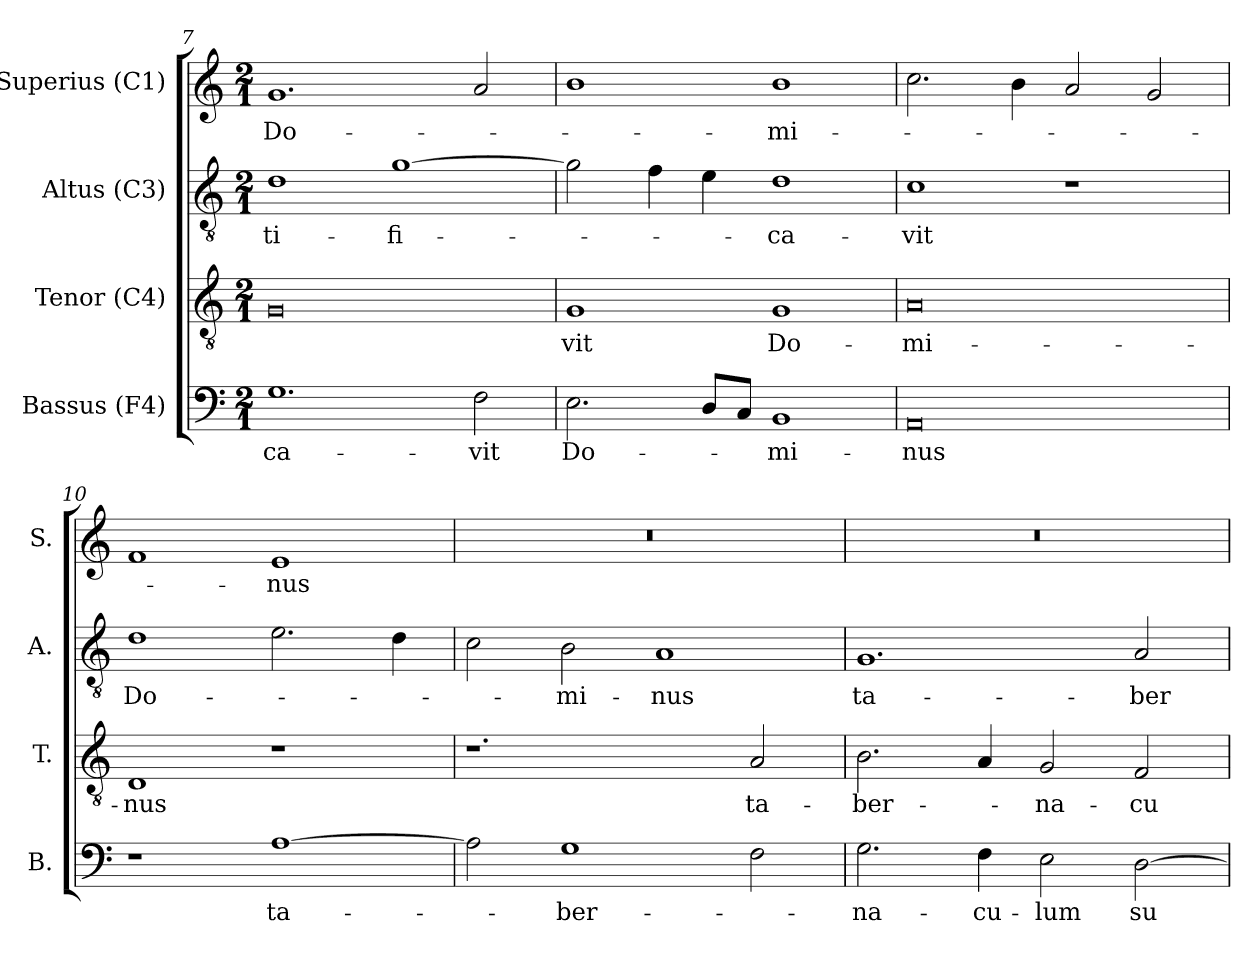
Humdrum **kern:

**kern	**text	**kern	**text	**kern	**text	**kern	**text
*part4	*part4	*part3	*part3	*part2	*part2	*part1	*part1
*staff4	*staff4	*staff3	*staff3	*staff2	*staff2	*staff1	*staff1
*I"Bassus (F4)	*	*I"Tenor (C4)	*	*I"Altus (C3)	*	*I"Superius (C1)	*
*I'B.	*	*I'T.	*	*I'A.	*	*I'S.	*
*clefF4	*	*clefGv2	*	*clefGv2	*	*clefG2	*
*	*	*ITrd7c12	*	*ITrd7c12	*	*	*
*k[]	*	*k[]	*	*k[]	*	*k[]	*
*C:	*	*C:	*	*C:	*	*C:	*
*M2/1	*	*M2/1	*	*M2/1	*	*M2/1	*
=7	=7	=7	=7	=7	=7	=7	=7
!	!LO:LY:b:color=#000000	!	!	!	!	!	!
!	!	!	!	!	!LO:LY:b:color=#000000	!	!
!	!	!	!	!	!	!	!LO:LY:b:color=#000000
1.Gi	-ca-	0GGi	.	1Di	-ti-	1.gi	Do-
!	!	!	!	!	!LO:LY:b:color=#000000	!	!
.	.	.	.	[1Gi	-fi-	.	.
!	!LO:LY:b:color=#000000	!	!	!	!	!	!
2Fi\	-vit	.	.	.	.	2ai/	.
=8	=8	=8	=8	=8	=8	=8	=8
!	!LO:LY:b:color=#000000	!	!	!	!	!	!
!	!	!	!LO:LY:b:color=#000000	!	!	!	!
2.Ei\	Do-	1GGi	-vit	2Gi\]	.	1bi	.
.	.	.	.	4Fi\	.	.	.
8Di/L	.	.	.	4Ei\	.	.	.
8Ci/J	.	.	.	.	.	.	.
!	!LO:LY:b:color=#000000	!	!	!	!	!	!
!	!	!	!LO:LY:b:color=#000000	!	!	!	!
!	!	!	!	!	!LO:LY:b:color=#000000	!	!
!	!	!	!	!	!	!	!LO:LY:b:color=#000000
1BBi	-mi-	1GGi	Do-	1Di	-ca-	1bi	-mi-
=9	=9	=9	=9	=9	=9	=9	=9
!	!LO:LY:b:color=#000000	!	!	!	!	!	!
!	!	!	!LO:LY:b:color=#000000	!	!	!	!
!	!	!	!	!	!LO:LY:b:color=#000000	!	!
0AAi	-nus	0AAi	-mi-	1Ci	-vit	2.cci\	.
.	.	.	.	.	.	4bi\	.
.	.	.	.	1r	.	2ai/	.
.	.	.	.	.	.	2gi/	.
=10	=10	=10	=10	=10	=10	=10	=10
!	!	!	!LO:LY:b:color=#000000	!	!	!	!
!	!	!	!	!	!LO:LY:b:color=#000000	!	!
1r	.	1DDi	-nus	1Di	Do-	1fi	.
!	!LO:LY:b:color=#000000	!	!	!	!	!	!
!	!	!	!	!	!	!	!LO:LY:b:color=#000000
[1Ai	ta-	1r	.	2.Ei\	.	1ei	-nus
.	.	.	.	4Di\	.	.	.
!!LO:LB:g=z
=11	=11	=11	=11	=11	=11	=11	=11
!	!	!	!	!	!	!LO:N:vis=1	!
2Ai\]	.	1.r	.	2Ci\	.	0r	.
!	!LO:LY:b:color=#000000	!	!	!	!	!	!
!	!	!	!	!	!LO:LY:b:color=#000000	!	!
1Gi	-ber-	.	.	2BBi\	-mi-	.	.
!	!	!	!	!	!LO:LY:b:color=#000000	!	!
.	.	.	.	1AAi	-nus	.	.
!	!	!	!LO:LY:b:color=#000000	!	!	!	!
2Fi\	.	2AAi/	ta-	.	.	.	.
=12	=12	=12	=12	=12	=12	=12	=12
!	!LO:LY:b:color=#000000	!	!	!	!	!	!
!	!	!	!LO:LY:b:color=#000000	!	!	!	!
!	!	!	!	!	!LO:LY:b:color=#000000	!LO:N:vis=1	!
2.Gi\	-na-	2.BBi\	-ber-	1.GGi	ta-	0r	.
!	!LO:LY:b:color=#000000	!	!	!	!	!	!
4Fi\	-cu-	4AAi/	.	.	.	.	.
!	!LO:LY:b:color=#000000	!	!	!	!	!	!
!	!	!	!LO:LY:b:color=#000000	!	!	!	!
2Ei\	-lum	2GGi/	-na-	.	.	.	.
!	!LO:LY:b:color=#000000	!	!	!	!	!	!
!	!	!	!LO:LY:b:color=#000000	!	!	!	!
!	!	!	!	!	!LO:LY:b:color=#000000	!	!
[2Di\	su-	2FFi/	-cu-	2AAi/	-ber-	.	.
=	=	=	=	=	=	=	=
*-	*-	*-	*-	*-	*-	*-	*-
